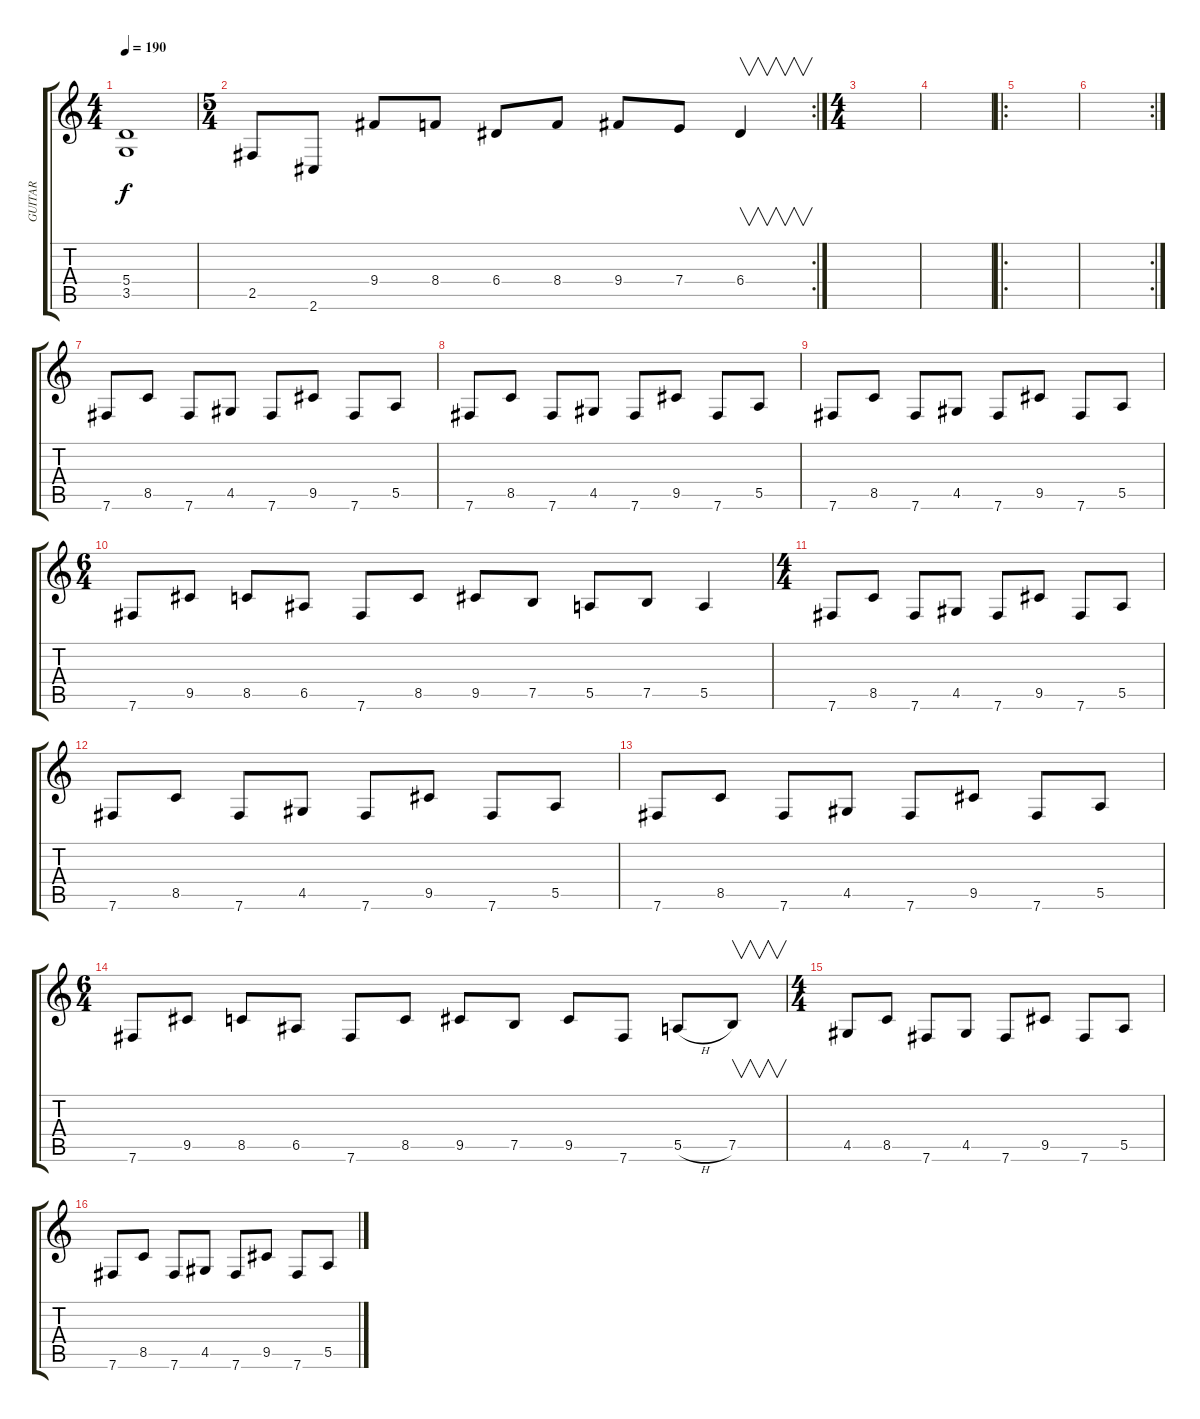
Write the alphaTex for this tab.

\track ("GUITAR" "GUITAR") {instrument distortionguitar}
\staff {score tabs}
\tuning (B3 Gb3 D3 A2 E2 B1) {hide}
\ts (4 4)
\tempo 190
\clef g2
\ks c
(5.4 3.5).1{dy f} |
\rc 2
\ts (5 4)
2.5.8 2.6.8 9.4.8 8.4.8 6.4.8 8.4.8 9.4.8 7.4.8 6.4.4{v} |
\ts (4 4)
|
|
\ro
|
\rc 2
|
7.6.8 8.5.8 7.6.8 4.5.8 7.6.8 9.5.8 7.6.8 5.5.8 |
7.6.8 8.5.8 7.6.8 4.5.8 7.6.8 9.5.8 7.6.8 5.5.8 |
7.6.8 8.5.8 7.6.8 4.5.8 7.6.8 9.5.8 7.6.8 5.5.8 |
\ts (6 4)
7.6.8 9.5.8 8.5.8 6.5.8 7.6.8 8.5.8 9.5.8 7.5.8 5.5.8 7.5.8 5.5.4 |
\ts (4 4)
7.6.8 8.5.8 7.6.8 4.5.8 7.6.8 9.5.8 7.6.8 5.5.8 |
7.6.8 8.5.8 7.6.8 4.5.8 7.6.8 9.5.8 7.6.8 5.5.8 |
7.6.8 8.5.8 7.6.8 4.5.8 7.6.8 9.5.8 7.6.8 5.5.8 |
\ts (6 4)
7.6.8 9.5.8 8.5.8 6.5.8 7.6.8 8.5.8 9.5.8 7.5.8 9.5.8 7.6.8 5.5{h}.8 7.5.8{v} |
\ts (4 4)
4.5.8 8.5.8 7.6.8 4.5.8 7.6.8 9.5.8 7.6.8 5.5.8 |
7.6.8 8.5.8 7.6.8 4.5.8 7.6.8 9.5.8 7.6.8 5.5.8
